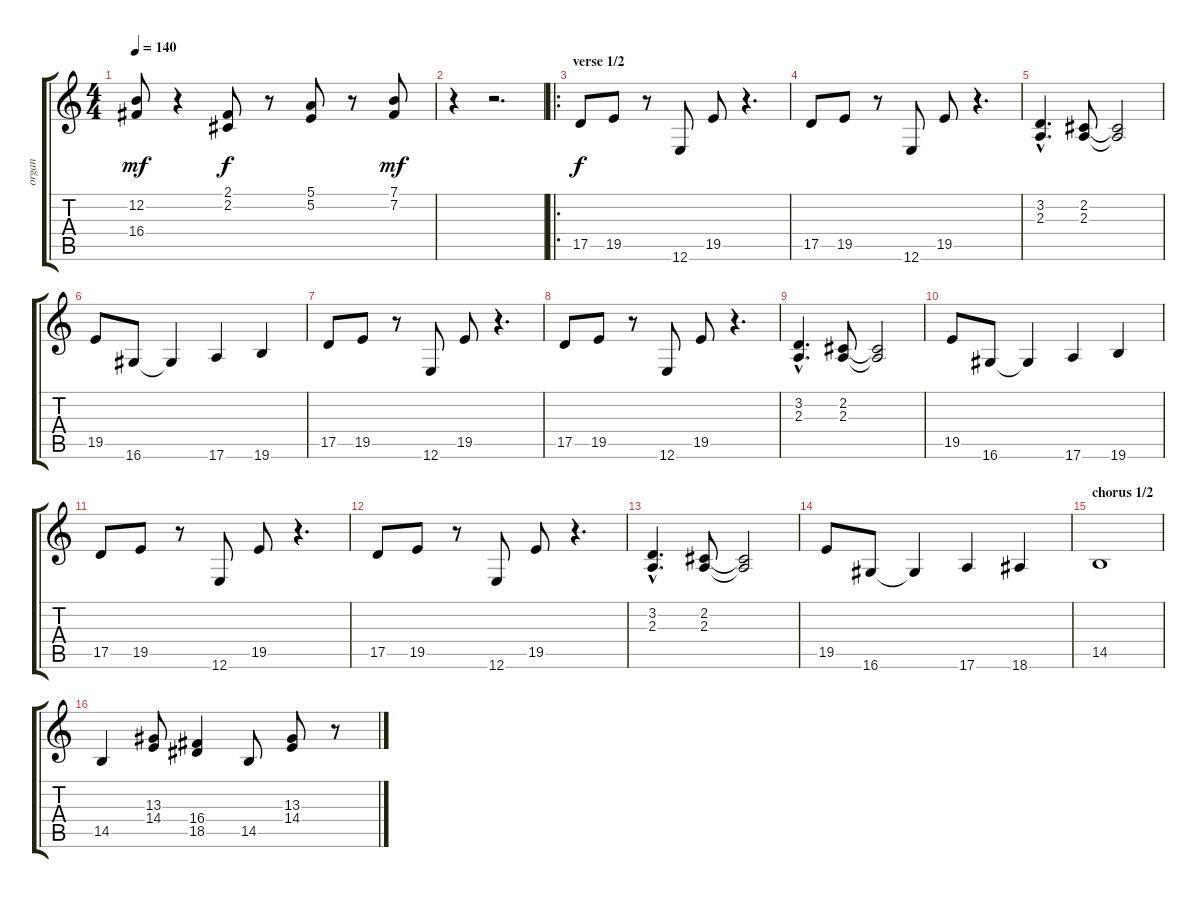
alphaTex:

\track ("organ" "organ") {instrument rockorgan}
\staff {score tabs}
\tuning (E4 B3 G3 D3 A2 E2) {hide}
\ts (4 4)
\tempo 140
\clef g2
\ks c
(12.2 16.4).8{dy mf} r.4 (2.1 2.2).8{dy f} r.8 (5.1 5.2).8 r.8 (7.1 7.2).8{dy mf} |
r.4 r.2{d} |
\ro
\section ("" "verse 1/2")
17.5.8{dy f} 19.5.8 r.8 12.6.8 19.5.8 r.4{d} |
17.5.8 19.5.8 r.8 12.6.8 19.5.8 r.4{d} |
(3.2{hac} 2.3{hac}).4{d} (2.2 2.3).8 (2.2{t} 2.3{t}).2 |
19.5.8 16.6.8 16.6{t}.4 17.6.4 19.6.4 |
17.5.8 19.5.8 r.8 12.6.8 19.5.8 r.4{d} |
17.5.8 19.5.8 r.8 12.6.8 19.5.8 r.4{d} |
(3.2{hac} 2.3{hac}).4{d} (2.2 2.3).8 (2.2{t} 2.3{t}).2 |
19.5.8 16.6.8 16.6{t}.4 17.6.4 19.6.4 |
17.5.8 19.5.8 r.8 12.6.8 19.5.8 r.4{d} |
17.5.8 19.5.8 r.8 12.6.8 19.5.8 r.4{d} |
(3.2{hac} 2.3{hac}).4{d} (2.2 2.3).8 (2.2{t} 2.3{t}).2 |
19.5.8 16.6.8 16.6{t}.4 17.6.4 18.6.4 |
\section ("" "chorus 1/2")
14.5.1 |
14.5.4 (13.3 14.4).8 (16.4 18.5).4 14.5.8 (13.3 14.4).8 r.8
